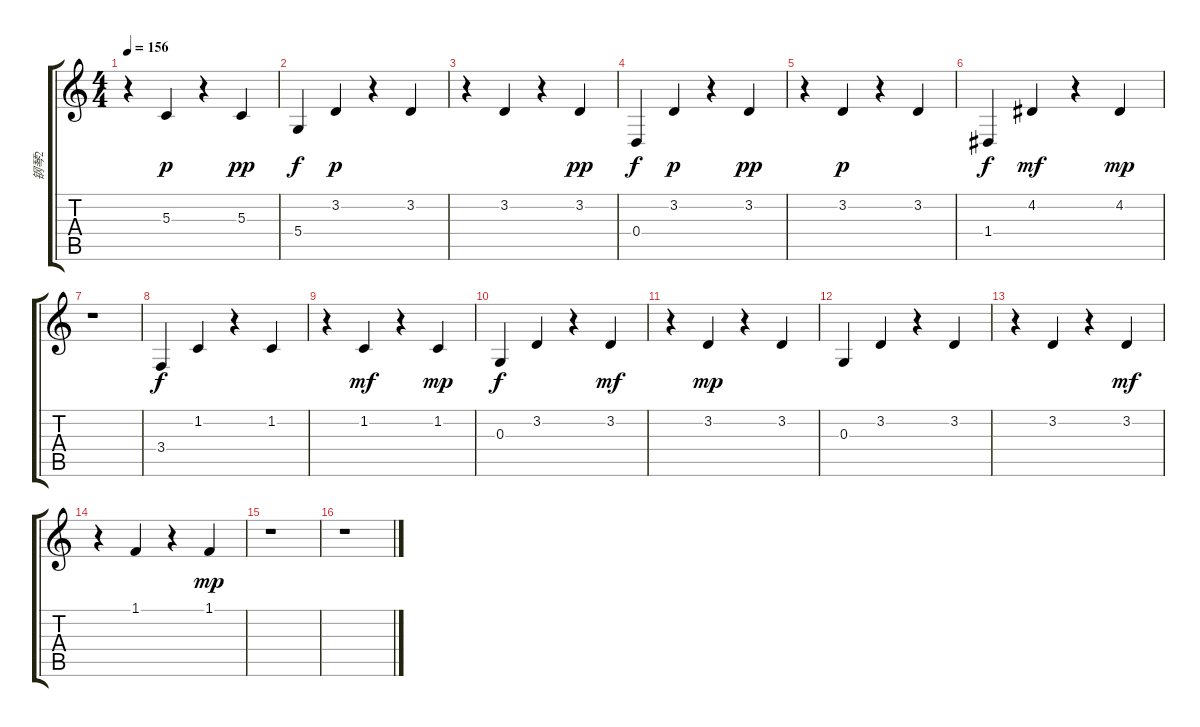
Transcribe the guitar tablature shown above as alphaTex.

\track ("钢琴2" "钢琴2") {instrument brightacousticpiano}
\staff {score tabs}
\tuning (E4 B3 G3 D3 A2 E2) {hide}
\ts (4 4)
\tempo 156
\clef g2
\ks c
r.4{dy p} 5.3.4 r.4 5.3.4{dy pp} |
5.4.4{dy f} 3.2.4{dy p} r.4 3.2.4 |
r.4 3.2.4 r.4 3.2.4{dy pp} |
0.4.4{dy f} 3.2.4{dy p} r.4 3.2.4{dy pp} |
r.4 3.2.4{dy p} r.4 3.2.4 |
1.4.4{dy f} 4.2.4{dy mf} r.4 4.2.4{dy mp} |
r.1 |
3.4.4{dy f} 1.2.4 r.4 1.2.4 |
r.4 1.2.4{dy mf} r.4 1.2.4{dy mp} |
0.3.4{dy f} 3.2.4 r.4 3.2.4{dy mf} |
r.4 3.2.4{dy mp} r.4 3.2.4 |
0.3.4 3.2.4 r.4 3.2.4 |
r.4 3.2.4 r.4 3.2.4{dy mf} |
r.4 1.1.4 r.4 1.1.4{dy mp} |
r.1 |
r.1
